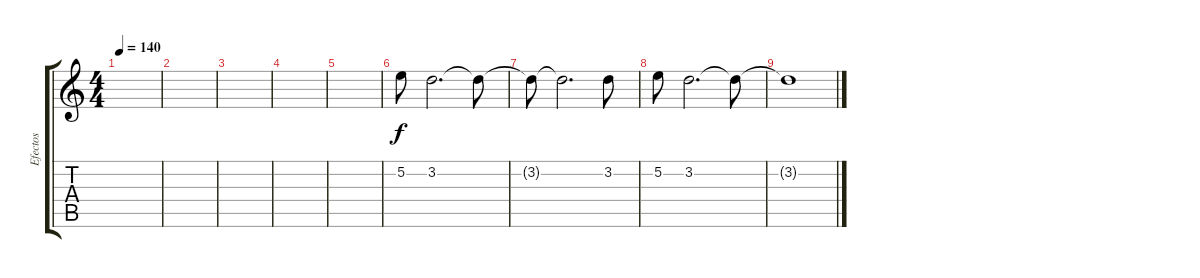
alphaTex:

\track ("Efectos" "Efectos") {instrument overdrivenguitar}
\staff {score tabs}
\tuning (E4 B3 G3 D3 A2 E2) {hide}
\ts (4 4)
\tempo 140
\clef g2
\ks c
|
|
|
|
|
5.2.8 3.2.2{d} 3.2{t}.8 |
3.2{t}.8 3.2{t}.2{d} 3.2.8 |
5.2.8 3.2.2{d} 3.2{t}.8 |
3.2{t}.1
